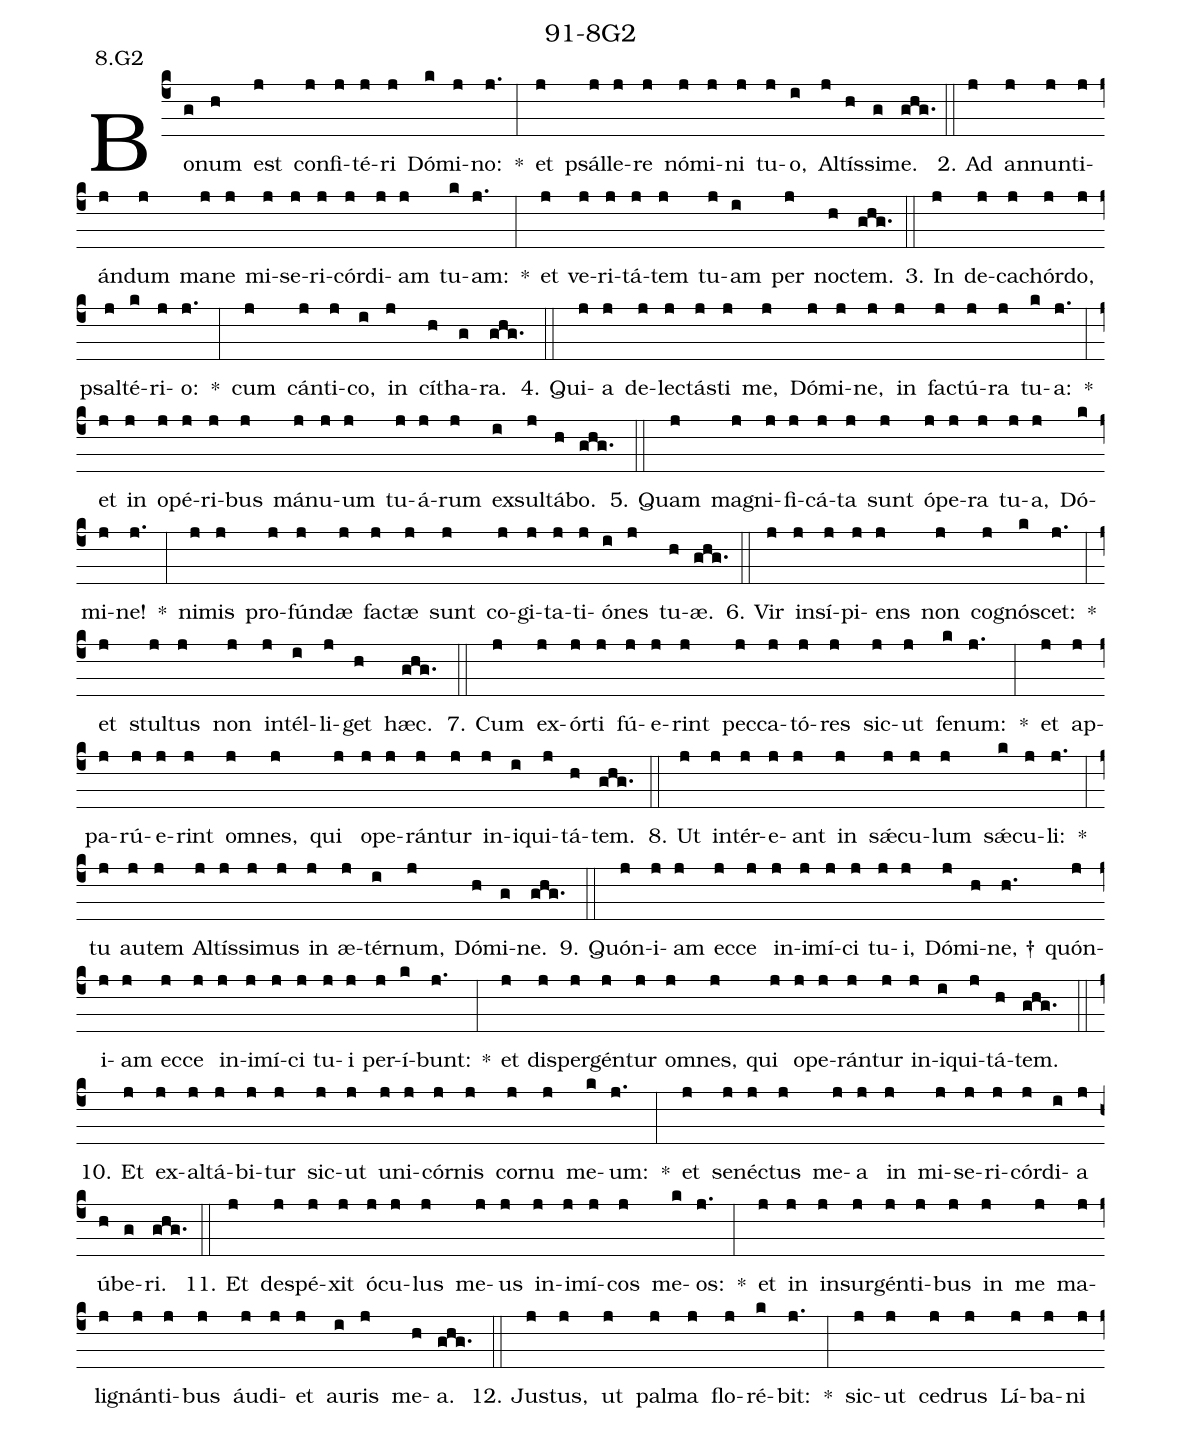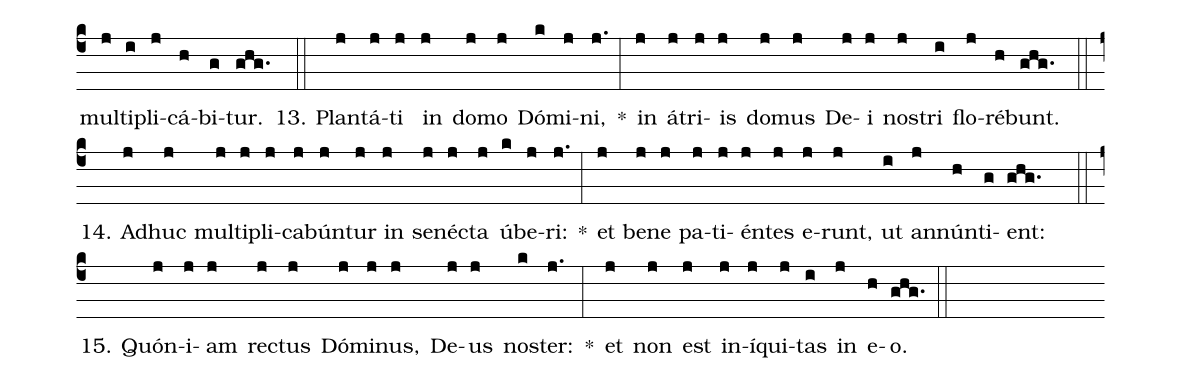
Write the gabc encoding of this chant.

name: 91-8G2;
annotation: 8.G2;
%%
(c4)Bo(g)num(h) est(j) con(j)fi(j)té(j)ri(j) Dó(k)mi(j)no:(j.) *(:) et(j) psál(j)le(j)re(j) nó(j)mi(j)ni(j) tu(j)o,(i) Al(j)tís(h)si(g)me.(ghg.) (::)
2. Ad(j) an(j)nun(j)ti(j)án(j)dum(j) ma(j)ne(j) mi(j)se(j)ri(j)cór(j)di(j)am(j) tu(k)am:(j.) *(:) et(j) ve(j)ri(j)tá(j)tem(j) tu(j)am(i) per(j) noc(h)tem.(ghg.) (::)
3. In(j) de(j)ca(j)chór(j)do,(j) psal(j)té(k)ri(j)o:(j.) *(:) cum(j) cán(j)ti(j)co,(i) in(j) cí(h)tha(g)ra.(ghg.) (::)
4. Qui(j)a(j) de(j)lec(j)tás(j)ti(j) me,(j) Dó(j)mi(j)ne,(j) in(j) fac(j)tú(j)ra(j) tu(k)a:(j.) *(:) et(j) in(j) o(j)pé(j)ri(j)bus(j) má(j)nu(j)um(j) tu(j)á(j)rum(j) ex(i)sul(j)tá(h)bo.(ghg.) (::)
5. Quam(j) ma(j)gni(j)fi(j)cá(j)ta(j) sunt(j) ó(j)pe(j)ra(j) tu(j)a,(j) Dó(k)mi(j)ne!(j.) *(:) ni(j)mis(j) pro(j)fún(j)dæ(j) fac(j)tæ(j) sunt(j) co(j)gi(j)ta(j)ti(j)ó(i)nes(j) tu(h)æ.(ghg.) (::)
6. Vir(j) in(j)sí(j)pi(j)ens(j) non(j) co(j)gnó(k)scet:(j.) *(:) et(j) stul(j)tus(j) non(j) in(j)tél(i)li(j)get(h) hæc.(ghg.) (::)
7. Cum(j) ex(j)ór(j)ti(j) fú(j)e(j)rint(j) pec(j)ca(j)tó(j)res(j) sic(j)ut(j) fe(k)num:(j.) *(:) et(j) ap(j)pa(j)rú(j)e(j)rint(j) om(j)nes,(j) qui(j) o(j)pe(j)rán(j)tur(j) in(j)i(i)qui(j)tá(h)tem.(ghg.) (::)
8. Ut(j) in(j)tér(j)e(j)ant(j) in(j) sǽ(j)cu(j)lum(j) sǽ(k)cu(j)li:(j.) *(:) tu(j) au(j)tem(j) Al(j)tís(j)si(j)mus(j) in(j) æ(j)tér(i)num,(j) Dó(h)mi(g)ne.(ghg.) (::)
9. Quón(j)i(j)am(j) ec(j)ce(j) in(j)i(j)mí(j)ci(j) tu(j)i,(j) Dó(j)mi(h)ne, †(h.) quón(j)i(j)am(j) ec(j)ce(j) in(j)i(j)mí(j)ci(j) tu(j)i(j) per(j)í(k)bunt:(j.) *(:) et(j) di(j)sper(j)gén(j)tur(j) om(j)nes,(j) qui(j) o(j)pe(j)rán(j)tur(j) in(j)i(i)qui(j)tá(h)tem.(ghg.) (::)
10. Et(j) ex(j)al(j)tá(j)bi(j)tur(j) sic(j)ut(j) u(j)ni(j)cór(j)nis(j) cor(j)nu(j) me(k)um:(j.) *(:) et(j) se(j)néc(j)tus(j) me(j)a(j) in(j) mi(j)se(j)ri(j)cór(j)di(i)a(j) ú(h)be(g)ri.(ghg.) (::)
11. Et(j) de(j)spé(j)xit(j) ó(j)cu(j)lus(j) me(j)us(j) in(j)i(j)mí(j)cos(j) me(k)os:(j.) *(:) et(j) in(j) in(j)sur(j)gén(j)ti(j)bus(j) in(j) me(j) ma(j)li(j)gnán(j)ti(j)bus(j) áu(j)di(j)et(j) au(i)ris(j) me(h)a.(ghg.) (::)
12. Jus(j)tus,(j) ut(j) pal(j)ma(j) flo(j)ré(k)bit:(j.) *(:) sic(j)ut(j) ce(j)drus(j) Lí(j)ba(j)ni(j) mul(j)ti(i)pli(j)cá(h)bi(g)tur.(ghg.) (::)
13. Plan(j)tá(j)ti(j) in(j) do(j)mo(j) Dó(k)mi(j)ni,(j.) *(:) in(j) á(j)tri(j)is(j) do(j)mus(j) De(j)i(j) nos(j)tri(i) flo(j)ré(h)bunt.(ghg.) (::)
14. Ad(j)huc(j) mul(j)ti(j)pli(j)ca(j)bún(j)tur(j) in(j) se(j)néc(j)ta(j) ú(k)be(j)ri:(j.) *(:) et(j) be(j)ne(j) pa(j)ti(j)én(j)tes(j) e(j)runt,(j) ut(i) an(j)nún(h)ti(g)ent:(ghg.) (::)
15. Quón(j)i(j)am(j) rec(j)tus(j) Dó(j)mi(j)nus,(j) De(j)us(j) nos(k)ter:(j.) *(:) et(j) non(j) est(j) in(j)í(j)qui(j)tas(i) in(j) e(h)o.(ghg.) (::)
